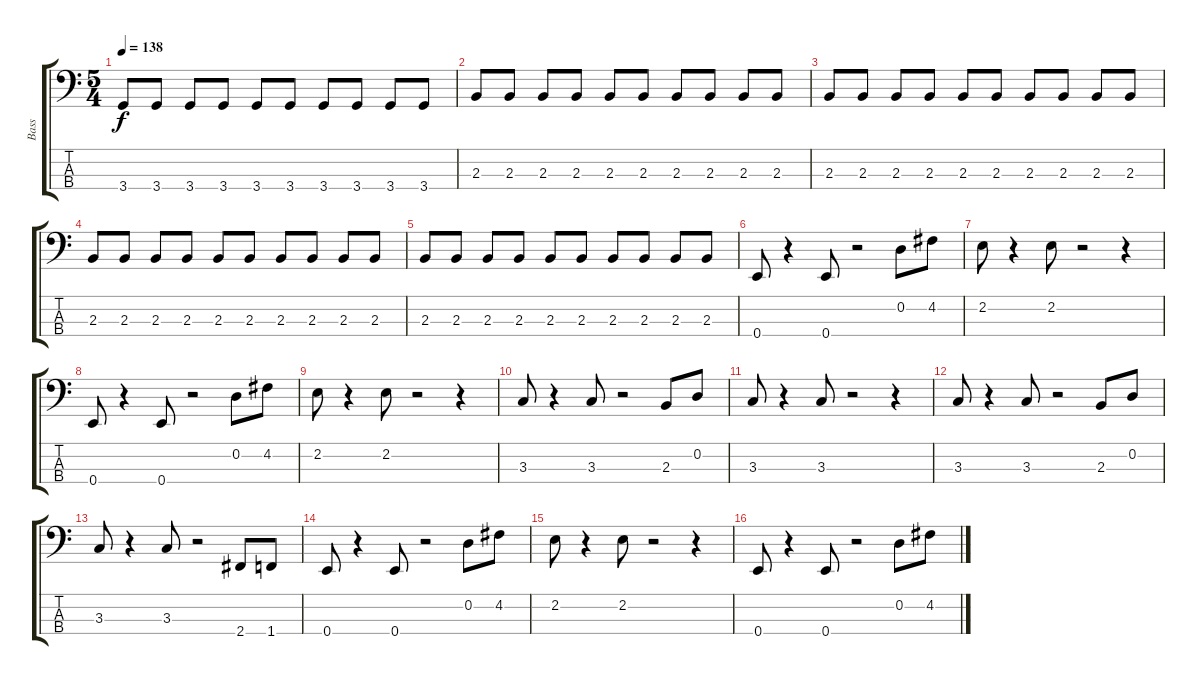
\track ("Bass" "Bass") {instrument slapbass2}
\staff {score tabs}
\tuning (G2 D2 A1 E1) {hide}
\ts (5 4)
\tempo 138
\clef f4
\ks c
3.4.8{dy f} 3.4.8 3.4.8 3.4.8 3.4.8 3.4.8 3.4.8 3.4.8 3.4.8 3.4.8 |
2.3.8 2.3.8 2.3.8 2.3.8 2.3.8 2.3.8 2.3.8 2.3.8 2.3.8 2.3.8 |
2.3.8 2.3.8 2.3.8 2.3.8 2.3.8 2.3.8 2.3.8 2.3.8 2.3.8 2.3.8 |
2.3.8 2.3.8 2.3.8 2.3.8 2.3.8 2.3.8 2.3.8 2.3.8 2.3.8 2.3.8 |
2.3.8 2.3.8 2.3.8 2.3.8 2.3.8 2.3.8 2.3.8 2.3.8 2.3.8 2.3.8 |
0.4.8 r.4 0.4.8 r.2 0.2.8 4.2.8 |
2.2.8 r.4 2.2.8 r.2 r.4 |
0.4.8 r.4 0.4.8 r.2 0.2.8 4.2.8 |
2.2.8 r.4 2.2.8 r.2 r.4 |
3.3.8 r.4 3.3.8 r.2 2.3.8 0.2.8 |
3.3.8 r.4 3.3.8 r.2 r.4 |
3.3.8 r.4 3.3.8 r.2 2.3.8 0.2.8 |
3.3.8 r.4 3.3.8 r.2 2.4.8 1.4.8 |
0.4.8 r.4 0.4.8 r.2 0.2.8 4.2.8 |
2.2.8 r.4 2.2.8 r.2 r.4 |
0.4.8 r.4 0.4.8 r.2 0.2.8 4.2.8
